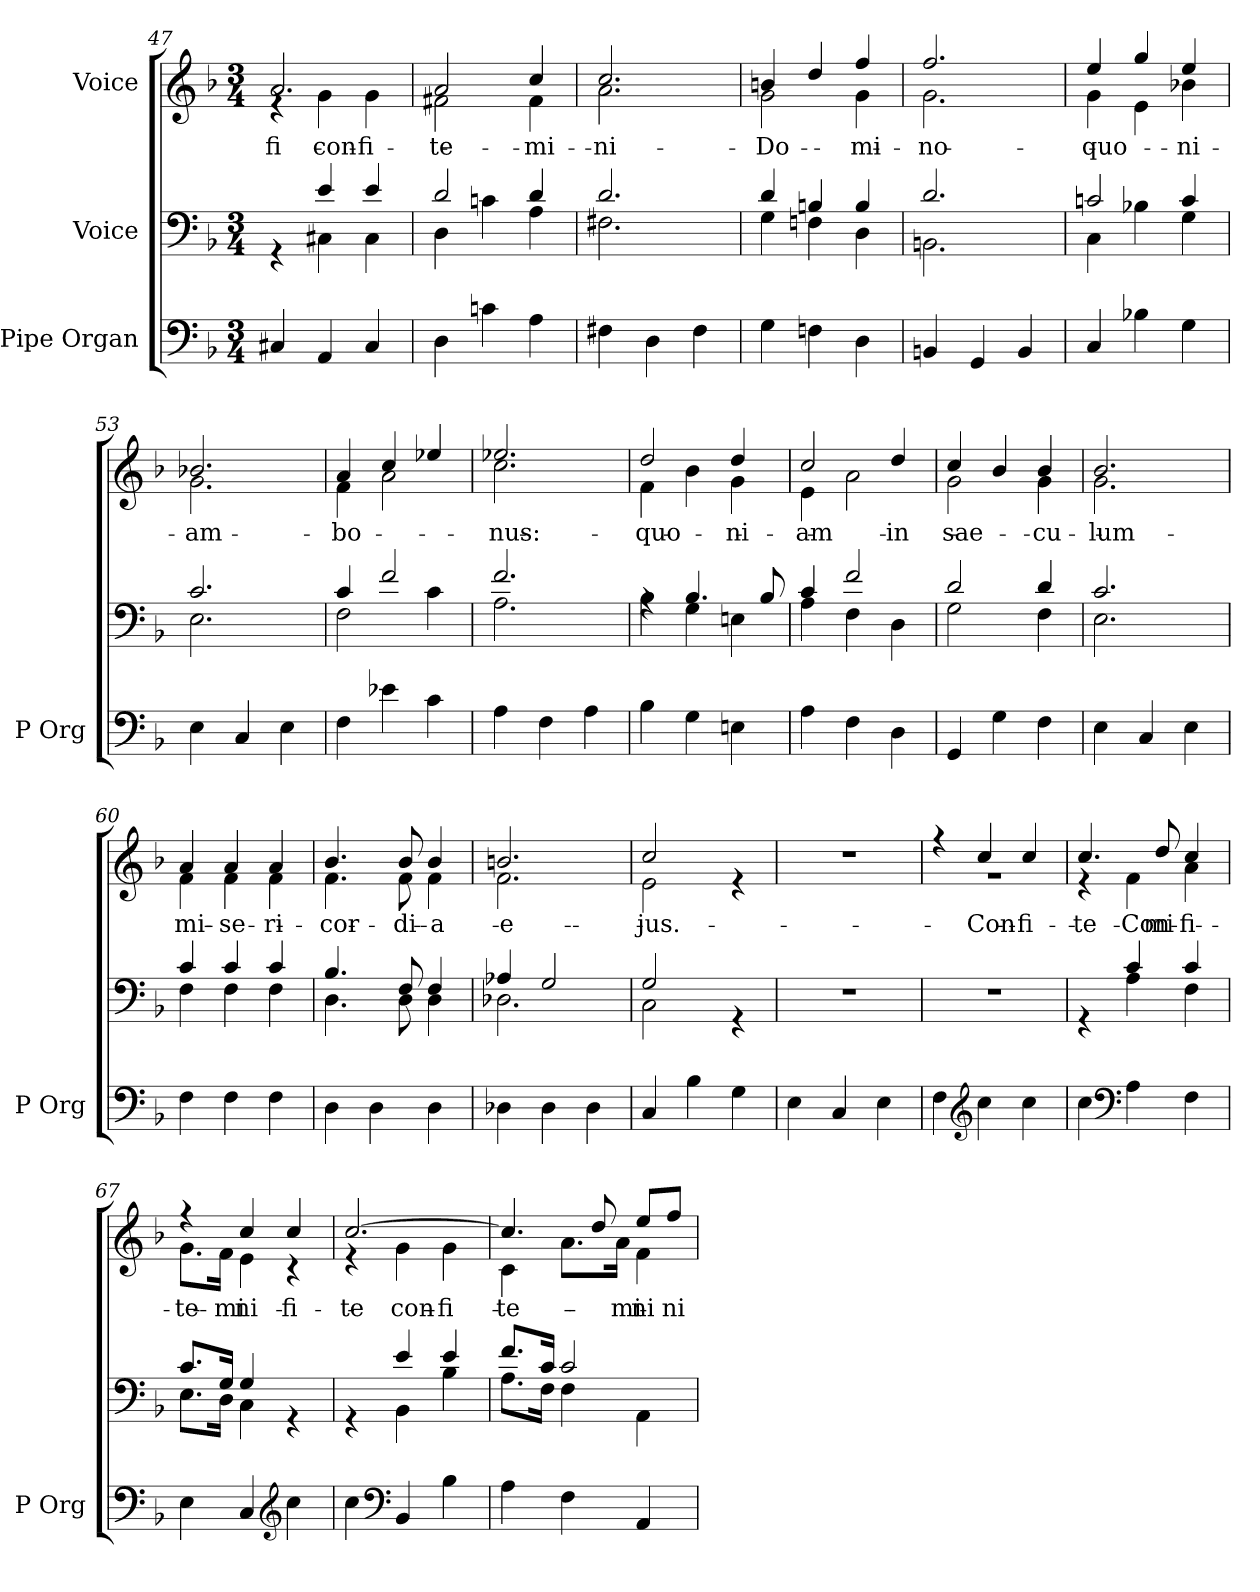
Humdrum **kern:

**kern	**kern	**kern	**text
*part3	*part2	*part1	*part1
*staff3	*staff2	*staff1	*staff1
*I"Pipe Organ	*I"Voice	*I"Voice	*
*I'P Org	*	*	*
*clefF4	*clefF4	*clefG2	*
*k[b-]	*k[b-]	*k[b-]	*
*M3/4	*M3/4	*M3/4	*
=47	=47	=47	=47
*	*^	*	*
!	!	!	!	!LO:LY:b
*	*	*	*^	*
4C#X/	4rGG	4ryy	2.a/	4re	-fi-
!	!	!	!	!	!LO:LY:b
4AA/	4e/	4C#X\	.	4g\	con-
!	!	!	!	!	!LO:LY:b
4C#/	4e/	4C#\	.	4g\	-fi-
=48	=48	=48	=48	=48	=48
!	!	!	!	!	!LO:LY:b
!	!	!	!	!	!LO:LY:b
4D\	2d/	4D\	2a/	2f#X\	-te-
4cn\	.	4cn\	.	.	.
!	!	!	!	!	!LO:LY:b
!	!	!	!	!	!LO:LY:b
4A\	4d/	4A\	4cc/	4f#\	-mi-
=49	=49	=49	=49	=49	=49
!	!	!	!	!	!LO:LY:b
!	!	!	!	!	!LO:LY:b
4F#X\	2.d/	2.F#X\	2.cc/	2.a\	-ni
4D\	.	.	.	.	.
4F#\	.	.	.	.	.
=50	=50	=50	=50	=50	=50
!	!	!	!	!	!LO:LY:b
4G\	4d/	4G\	4bn/	2g\	Do-
4Fn\	4Bn/	4Fn\	4dd/	.	.
!	!	!	!	!	!LO:LY:b
4D\	4B/	4D\	4ff/	4g\	-mi-
=51	=51	=51	=51	=51	=51
!	!	!	!	!	!LO:LY:b
4BBn/	2.d/	2.BBn\	2.ff/	2.g\	-no
4GG/	.	.	.	.	.
4BB/	.	.	.	.	.
!!LO:LB:g=z	!!
=52	=52	=52	=52	=52	=52
!	!	!	!	!	!LO:LY:b
4C/	2cn/	4C\	4ee/	4g\	quo-
4B-X\	.	4B-X\	4gg/	4e\	.
!	!	!	!	!	!LO:LY:b
4G\	4c/	4G\	4ee/	4b-X\	-ni-
=53	=53	=53	=53	=53	=53
!	!	!	!	!	!LO:LY:b
4E\	2.c/	2.E\	2.b-X/	2.g\	-am
4C/	.	.	.	.	.
4E\	.	.	.	.	.
=54	=54	=54	=54	=54	=54
!	!	!	!	!	!LO:LY:b
4F\	4c/	2F\	4a/	4f\	bo-
4e-X\	2f/	.	4cc/	2a\	.
4c\	.	4c\	4ee-X/	.	.
=55	=55	=55	=55	=55	=55
!	!	!	!	!	!LO:LY:b
4A\	2.f/	2.A\	2.ee-X/	2.cc\	-nus:
4F\	.	.	.	.	.
4A\	.	.	.	.	.
=56	=56	=56	=56	=56	=56
!	!	!	!	!	!LO:LY:b
4B-\	4rA	4B-\	2dd/	4f\	quo-
4G\	4.B-/	4G\	.	4b-\	.
!	!	!	!	!	!LO:LY:b
4En\	.	4En\	4dd/	4g\	-ni-
.	8B-/	.	.	.	.
=57	=57	=57	=57	=57	=57
!	!	!	!	!	!LO:LY:b
4A\	4c/	4A\	2cc/	4e\	-am
4F\	2f/	4F\	.	2a\	.
!	!	!	!	!	!LO:LY:b
4D\	.	4D\	4dd/	.	in
=58	=58	=58	=58	=58	=58
!	!	!	!	!	!LO:LY:b
4GG/	2d/	2G\	4cc/	2g\	sae-
4G\	.	.	4b-/	.	.
!	!	!	!	!	!LO:LY:b
4F\	4d/	4F\	4b-/	4g\	-cu-
=59	=59	=59	=59	=59	=59
!	!	!	!	!	!LO:LY:b
4E\	2.c/	2.E\	2.b-/	2.g\	-lum
4C/	.	.	.	.	.
4E\	.	.	.	.	.
=60	=60	=60	=60	=60	=60
!	!	!	!	!	!LO:LY:b
4F\	4c/	4F\	4a/	4f\	mi-
!	!	!	!	!	!LO:LY:b
4F\	4c/	4F\	4a/	4f\	-se-
!	!	!	!	!	!LO:LY:b
4F\	4c/	4F\	4a/	4f\	-ri-
=61	=61	=61	=61	=61	=61
!	!	!	!	!	!LO:LY:b
4D\	4.B-/	4.D\	4.b-/	4.f\	-cor-
4D\	.	.	.	.	.
!	!	!	!	!	!LO:LY:b
.	8F/	8D\	8b-/	8f\	-di-
!	!	!	!	!	!LO:LY:b
4D\	4F/	4D\	4b-/	4f\	-a
!!LO:PB:g=z	!!
=62	=62	=62	=62	=62	=62
!	!	!	!	!	!LO:LY:b
4D-X\	4A-X/	2.D-X\	2.bn/	2.f\	e-
4D-\	2G/	.	.	.	.
4D-\	.	.	.	.	.
=63	=63	=63	=63	=63	=63
!	!	!	!	!	!LO:LY:b
4C/	2G/	2C\	2cc/	2e\	-jus.
4B-\	.	.	.	.	.
4G\	4rGG	4ryy	4re	4ryy	.
*	*v	*v	*	*	*
*	*	*v	*v	*
=64	=64	=64	=64
4E\	2.r	2.r	.
4C/	.	.	.
4E\	.	.	.
=65	=65	=65	=65
*	*	*^	*
4F\	2.r	4r	2.r	.
*clefG2	*	*	*	*
!	!	!	!	!LO:LY:b
4cc\	.	4cc/	.	Con-
!	!	!	!	!LO:LY:b
4cc\	.	4cc/	.	-fi-
=66	=66	=66	=66	=66
*	*^	*	*	*
!	!	!	!	!	!LO:LY:b
4cc\	4rGG	4ryy	4.cc/	4r	-te-
*clefF4	*	*	*	*	*
!	!	!	!	!	!LO:LY:b
4A\	4c/	4A\	.	4f\	Con-
!	!	!	!	!	!LO:LY:b
.	.	.	8dd/	.	-mi-
!	!	!	!	!	!LO:LY:b
!	!	!	!	!	!LO:LY:b
4F\	4c/	4F\	4cc/	4a\	-fi-
=67	=67	=67	=67	=67	=67
!	!	!	!	!	!LO:LY:b
4E\	8.c/L	8.E\L	4r	8.g\L	-te-
!	!	!	!	!	!LO:LY:b
.	16G/Jk	16D\Jk	.	16f\Jk	mi-
!	!	!	!	!	!LO:LY:b
!	!	!	!	!	!LO:LY:b
4C/	4G/	4C\	4cc/	4e\	-ni
*clefG2	*	*	*	*	*
!	!	!	!	!	!LO:LY:b
4cc\	4rGG	4ryy	4cc/	4r	-fi-
=68	=68	=68	=68	=68	=68
!	!	!	!	!	!LO:LY:b
4cc\	4rGG	4ryy	[2.cc/	4r	-te-
*clefF4	*	*	*	*	*
!	!	!	!	!	!LO:LY:b
4BB-/	4e/	4BB-\	.	4g\	con-
!	!	!	!	!	!LO:LY:b
4B-\	4e/	4B-\	.	4g\	-fi-
=69	=69	=69	=69	=69	=69
!	!	!	!	!	!LO:LY:b
4A\	8.f/L	8.A\L	4.cc/]	4c\	-te-
.	16c/Jk	16F\Jk	.	.	.
4F\	2c/	4F\	.	8.a\L	.
.	.	.	8dd/	.	.
!	!	!	!	!	!LO:LY:b
.	.	.	.	16a\Jk	-mi-
!	!	!	!	!	!LO:LY:b
!	!	!	!	!	!LO:LY:b
4AA/	.	4AA\	8ee/L	4f\	-ni
!	!	!	!	!	!LO:LY:b
.	.	.	8ff/J	.	-ni
*	*v	*v	*	*	*
*	*	*v	*v	*
=	=	=	=
*-	*-	*-	*-
